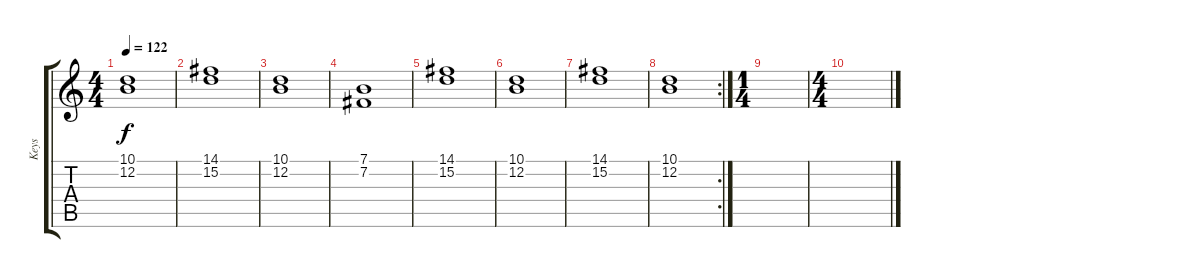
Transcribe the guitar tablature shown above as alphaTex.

\track ("Keys" "Keys") {instrument fx7echoes}
\staff {score tabs}
\tuning (E4 B3 G3 D3 A2 E2) {hide}
\ts (4 4)
\tempo 122
\clef g2
\ks c
(10.1 12.2).1{dy f instrument fx7echoes} |
(14.1 15.2).1 |
(10.1 12.2).1 |
(7.1 7.2).1 |
(14.1 15.2).1 |
(10.1 12.2).1 |
(14.1 15.2).1 |
\rc 2
(10.1 12.2).1 |
\ts (1 4)
|
\ts (4 4)
